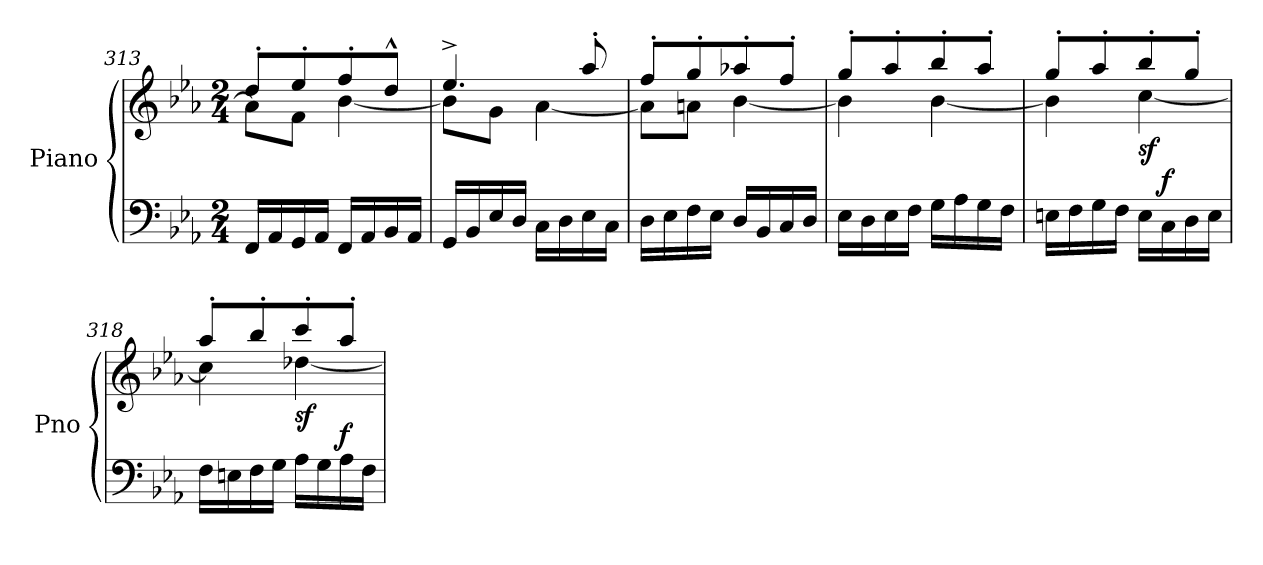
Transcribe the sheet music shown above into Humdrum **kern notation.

**kern	**kern	**dynam
*part1	*part1	*part1
*staff2	*staff1	*staff1/2
*I"Piano	*	*
*I'Pno	*	*
*clefF4	*clefG2	*
*k[b-e-a-]	*k[b-e-a-]	*
*M2/4	*M2/4	*
=313	=313	=313
*	*^	*
16FF/LL	8dd'/L	8a-\L]	.
16AA-/	.	.	.
16GG/	8ee-'/	8f\J	.
16AA-/JJ	.	.	.
16FF/LL	8ff'/	[4b-\	.
16AA-/	.	.	.
16BB-/	8dd^^/J	.	.
16AA-/JJ	.	.	.
=314	=314	=314	=314
16GG/LL	4.ee-^/	8b-\L]	.
16BB-/	.	.	.
16E-/	.	8g\J	.
16D/JJ	.	.	.
16C\LL	.	[4a-\	.
16D\	.	.	.
16E-\	8aa-'/	.	.
16C\JJ	.	.	.
=315	=315	=315	=315
16D\LL	8ff'/L	8a-\L]	.
16E-\	.	.	.
16F\	8gg'/	8an\J	.
16E-\JJ	.	.	.
16D/LL	8aa-X'/	[4b-\	.
16BB-/	.	.	.
16C/	8ff'/J	.	.
16D/JJ	.	.	.
=316	=316	=316	=316
16E-\LL	8gg'/L	4b-\]	.
16D\	.	.	.
16E-\	8aa-'/	.	.
16F\JJ	.	.	.
16G\LL	8bb-'/	[4b-\	.
16A-\	.	.	.
16G\	8aa-'/J	.	.
16F\JJ	.	.	.
=317	=317	=317	=317
16En\LL	8gg'/L	4b-\]	.
16F\	.	.	.
16G\	8aa-'/	.	.
16F\JJ	.	.	.
!	!	!	!LO:DY:b
16E\LL	8bb-'/	[4cc\	sf
!	!	!	!LO:DY:a=2
16C\	.	.	f
16D\	8gg'/J	.	.
16E\JJ	.	.	.
!!LO:LB:g=z	!!
=318	=318	=318	=318
16F\LL	8aa-'/L	4cc\]	.
16En\	.	.	.
16F\	8bb-'/	.	.
16G\JJ	.	.	.
!	!	!	!LO:DY:b
16A-\LL	8ccc'/	[4dd-X\	sf
16G\	.	.	.
!	!	!	!LO:DY:a=2
16A-\	8aa-'/J	.	f
16F\JJ	.	.	.
*	*v	*v	*
=	=	=
*-	*-	*-
